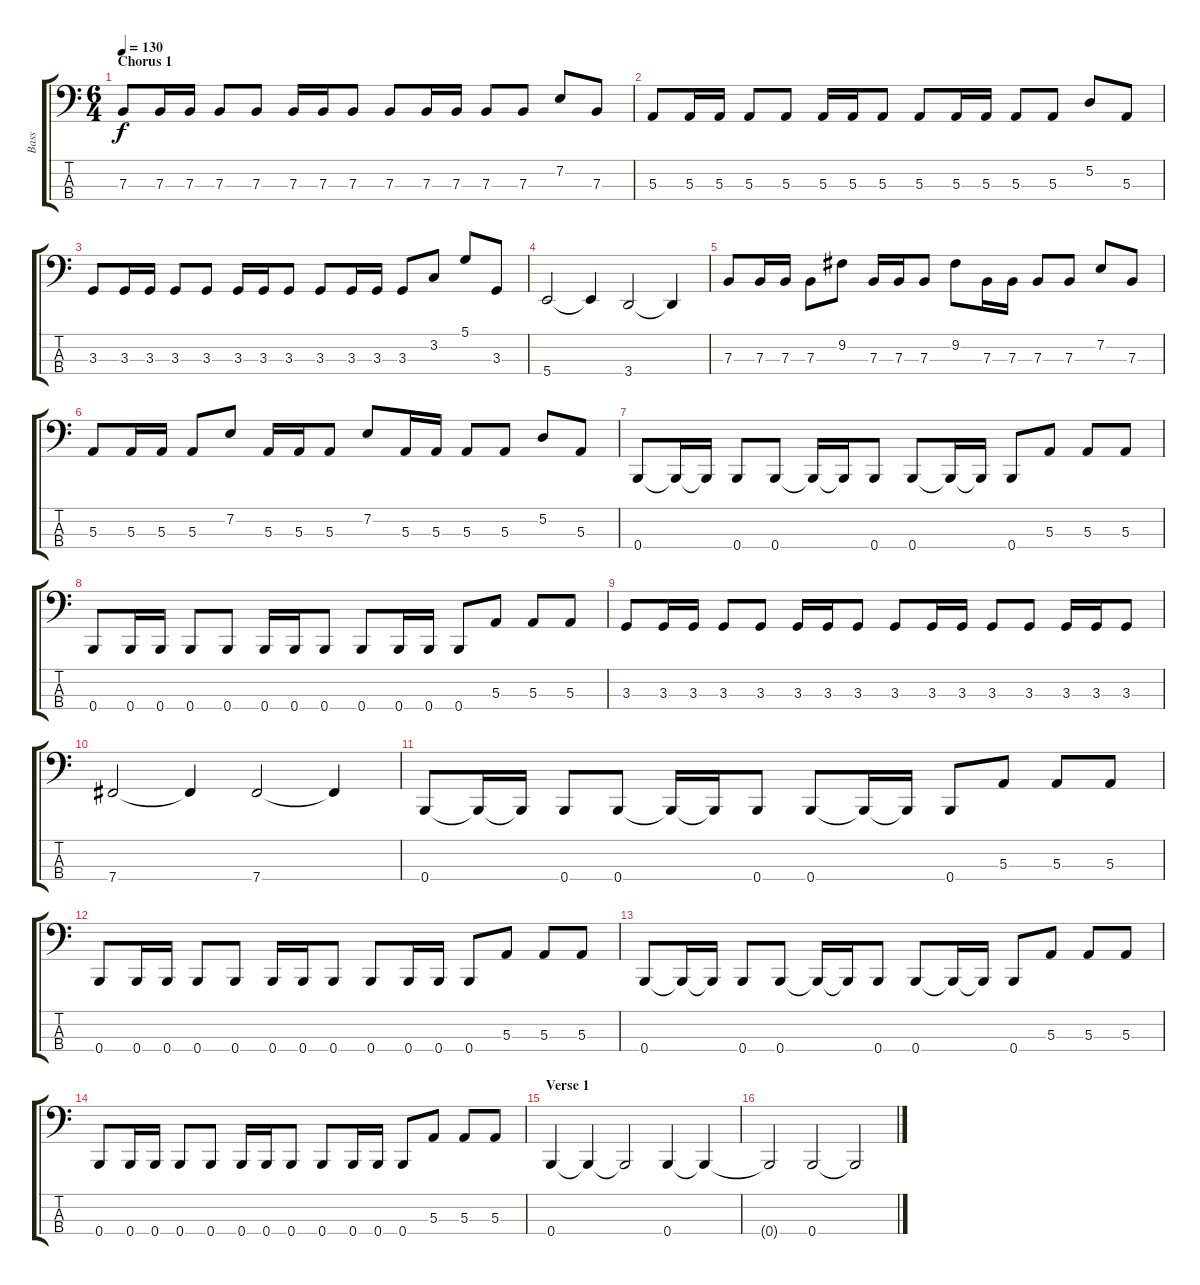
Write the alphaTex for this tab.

\track ("Bass" "Bass") {instrument electricbassfinger}
\staff {score tabs}
\tuning (D2 A1 E1 B0) {hide}
\ts (6 4)
\section ("" "Chorus 1")
\tempo 130
\clef f4
\ks c
7.3.8{dy f} 7.3.16 7.3.16 7.3.8 7.3.8 7.3.16 7.3.16 7.3.8 7.3.8 7.3.16 7.3.16 7.3.8 7.3.8 7.2.8 7.3.8 |
5.3.8 5.3.16 5.3.16 5.3.8 5.3.8 5.3.16 5.3.16 5.3.8 5.3.8 5.3.16 5.3.16 5.3.8 5.3.8 5.2.8 5.3.8 |
3.3.8 3.3.16 3.3.16 3.3.8 3.3.8 3.3.16 3.3.16 3.3.8 3.3.8 3.3.16 3.3.16 3.3.8 3.2.8 5.1.8 3.3.8 |
5.4.2 5.4{t}.4 3.4.2 3.4{t}.4 |
7.3.8 7.3.16 7.3.16 7.3.8 9.2.8 7.3.16 7.3.16 7.3.8 9.2.8 7.3.16 7.3.16 7.3.8 7.3.8 7.2.8 7.3.8 |
5.3.8 5.3.16 5.3.16 5.3.8 7.2.8 5.3.16 5.3.16 5.3.8 7.2.8 5.3.16 5.3.16 5.3.8 5.3.8 5.2.8 5.3.8 |
0.4.8 0.4{t}.16 0.4{t}.16 0.4.8 0.4.8 0.4{t}.16 0.4{t}.16 0.4.8 0.4.8 0.4{t}.16 0.4{t}.16 0.4.8 5.3.8 5.3.8 5.3.8 |
0.4.8 0.4.16 0.4.16 0.4.8 0.4.8 0.4.16 0.4.16 0.4.8 0.4.8 0.4.16 0.4.16 0.4.8 5.3.8 5.3.8 5.3.8 |
3.3.8 3.3.16 3.3.16 3.3.8 3.3.8 3.3.16 3.3.16 3.3.8 3.3.8 3.3.16 3.3.16 3.3.8 3.3.8 3.3.16 3.3.16 3.3.8 |
7.4.2 7.4{t}.4 7.4.2 7.4{t}.4 |
0.4.8 0.4{t}.16 0.4{t}.16 0.4.8 0.4.8 0.4{t}.16 0.4{t}.16 0.4.8 0.4.8 0.4{t}.16 0.4{t}.16 0.4.8 5.3.8 5.3.8 5.3.8 |
0.4.8 0.4.16 0.4.16 0.4.8 0.4.8 0.4.16 0.4.16 0.4.8 0.4.8 0.4.16 0.4.16 0.4.8 5.3.8 5.3.8 5.3.8 |
0.4.8 0.4{t}.16 0.4{t}.16 0.4.8 0.4.8 0.4{t}.16 0.4{t}.16 0.4.8 0.4.8 0.4{t}.16 0.4{t}.16 0.4.8 5.3.8 5.3.8 5.3.8 |
0.4.8 0.4.16 0.4.16 0.4.8 0.4.8 0.4.16 0.4.16 0.4.8 0.4.8 0.4.16 0.4.16 0.4.8 5.3.8 5.3.8 5.3.8 |
\section ("" "Verse 1")
0.4.4 0.4{t}.4 0.4{t}.2 0.4.4 0.4{t}.4 |
0.4{t}.2 0.4.2 0.4{t}.2
